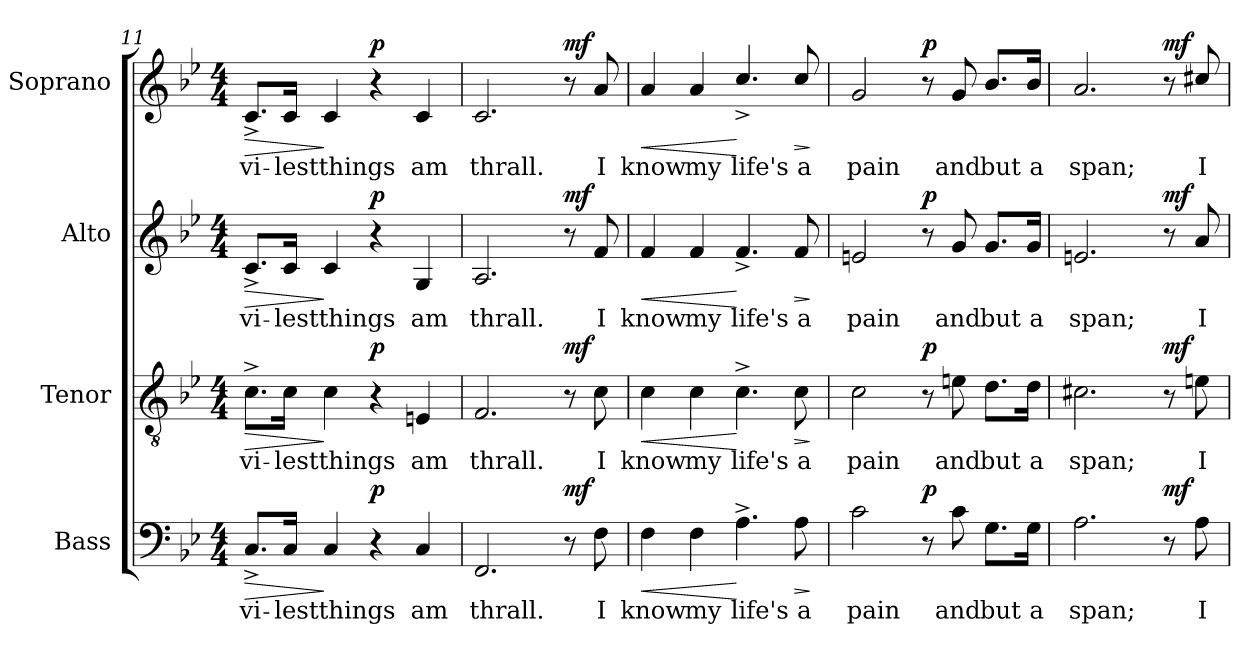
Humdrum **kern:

**kern	**text	**dynam	**kern	**text	**dynam	**kern	**text	**dynam	**kern	**text	**dynam
*part4	*part4	*part4	*part3	*part3	*part3	*part2	*part2	*part2	*part1	*part1	*part1
*staff4	*staff4	*staff4	*staff3	*staff3	*staff3	*staff2	*staff2	*staff2	*staff1	*staff1	*staff1
*I"Bass	*	*	*I"Tenor	*	*	*I"Alto	*	*	*I"Soprano	*	*
*I'B.	*	*	*I'T.	*	*	*I'A.	*	*	*I'S.	*	*
*clefF4	*	*	*clefGv2	*	*	*clefG2	*	*	*clefG2	*	*
*	*	*	*ITrd7c12	*	*	*	*	*	*	*	*
*k[b-e-]	*	*	*k[b-e-]	*	*	*k[b-e-]	*	*	*k[b-e-]	*	*
*B-:	*	*	*B-:	*	*	*B-:	*	*	*B-:	*	*
*M4/4	*	*	*M4/4	*	*	*M4/4	*	*	*M4/4	*	*
=11	=11	=11	=11	=11	=11	=11	=11	=11	=11	=11	=11
!	!LO:LY:b:color=#000000	!LO:HP:b	!	!	!	!	!	!	!	!	!
!	!	!	!	!LO:LY:b:color=#000000	!LO:HP:b	!	!	!	!	!	!
!	!	!	!	!	!	!	!LO:LY:b:color=#000000	!LO:HP:b	!	!	!
!	!	!	!	!	!	!	!	!	!	!LO:LY:b:color=#000000	!LO:HP:b
8.C^i/L	vi-	>	8.C^i\L	vi-	>	8.c^i/L	vi-	>	8.c^i/L	vi-	>
!	!LO:LY:b:color=#000000	!	!	!	!	!	!	!	!	!	!
!	!	!	!	!LO:LY:b:color=#000000	!	!	!	!	!	!	!
!	!	!	!	!	!	!	!LO:LY:b:color=#000000	!	!	!	!
!	!	!	!	!	!	!	!	!	!	!LO:LY:b:color=#000000	!
16Ci/Jk	-lest	.	16Ci\Jk	-lest	.	16ci/Jk	-lest	.	16ci/Jk	-lest	.
!	!LO:LY:b:color=#000000	!	!	!	!	!	!	!	!	!	!
!	!	!	!	!LO:LY:b:color=#000000	!	!	!	!	!	!	!
!	!	!	!	!	!	!	!LO:LY:b:color=#000000	!	!	!	!
!	!	!	!	!	!	!	!	!	!	!LO:LY:b:color=#000000	!
4Ci/	things	]	4Ci\	things	]	4ci/	things	]	4ci/	things	]
4r	.	p	4r	.	p	4r	.	p	4r	.	p
!	!LO:LY:b:color=#000000	!	!	!	!	!	!	!	!	!	!
!	!	!	!	!LO:LY:b:color=#000000	!	!	!	!	!	!	!
!	!	!	!	!	!	!	!LO:LY:b:color=#000000	!	!	!	!
!	!	!	!	!	!	!	!	!	!	!LO:LY:b:color=#000000	!
4Ci/	am	.	4EEni/	am	.	4Gi/	am	.	4ci/	am	.
=12	=12	=12	=12	=12	=12	=12	=12	=12	=12	=12	=12
!	!LO:LY:b:color=#000000	!	!	!	!	!	!	!	!	!	!
!	!	!	!	!LO:LY:b:color=#000000	!	!	!	!	!	!	!
!	!	!	!	!	!	!	!LO:LY:b:color=#000000	!	!	!	!
!	!	!	!	!	!	!	!	!	!	!LO:LY:b:color=#000000	!
2.FFi/	thrall.	.	2.FFi/	thrall.	.	2.Ai/	thrall.	.	2.ci/	thrall.	.
8r	.	mf	8r	.	mf	8r	.	mf	8r	.	mf
!	!LO:LY:b:color=#000000	!	!	!	!	!	!	!	!	!	!
!	!	!	!	!LO:LY:b:color=#000000	!	!	!	!	!	!	!
!	!	!	!	!	!	!	!LO:LY:b:color=#000000	!	!	!	!
!	!	!	!	!	!	!	!	!	!	!LO:LY:b:color=#000000	!
8Fi\	I	.	8Ci\	I	.	8fi/	I	.	8ai/	I	.
!!LO:PB:g=z
=13	=13	=13	=13	=13	=13	=13	=13	=13	=13	=13	=13
!	!LO:LY:b:color=#000000	!LO:HP:b	!	!	!	!	!	!	!	!	!
!	!	!	!	!LO:LY:b:color=#000000	!LO:HP:b	!	!	!	!	!	!
!	!	!	!	!	!	!	!LO:LY:b:color=#000000	!LO:HP:b	!	!	!
!	!	!	!	!	!	!	!	!	!	!LO:LY:b:color=#000000	!LO:HP:b
4Fi\	know	<	4Ci\	know	<	4fi/	know	<	4ai/	know	<
!	!LO:LY:b:color=#000000	!	!	!	!	!	!	!	!	!	!
!	!	!	!	!LO:LY:b:color=#000000	!	!	!	!	!	!	!
!	!	!	!	!	!	!	!LO:LY:b:color=#000000	!	!	!	!
!	!	!	!	!	!	!	!	!	!	!LO:LY:b:color=#000000	!
4Fi\	my	.	4Ci\	my	.	4fi/	my	.	4ai/	my	.
!	!LO:LY:b:color=#000000	!	!	!	!	!	!	!	!	!	!
!	!	!	!	!LO:LY:b:color=#000000	!	!	!	!	!	!	!
!	!	!	!	!	!	!	!LO:LY:b:color=#000000	!	!	!	!
!	!	!	!	!	!	!	!	!	!	!LO:LY:b:color=#000000	!
4.A^i\	life's	[	4.C^i\	life's	[	4.f^i/	life's	[	4.cc^i/	life's	[
!	!LO:LY:b:color=#000000	!LO:HP:b	!	!	!	!	!	!	!	!	!
!	!	!	!	!LO:LY:b:color=#000000	!LO:HP:b	!	!	!	!	!	!
!	!	!	!	!	!	!	!LO:LY:b:color=#000000	!LO:HP:b	!	!	!
!	!	!	!	!	!	!	!	!	!	!LO:LY:b:color=#000000	!LO:HP:b
8Ai\	a	>	8Ci\	a	>	8fi/	a	>	8cci/	a	>
.	.	]	.	.	]	.	.	]	.	.	]
=14	=14	=14	=14	=14	=14	=14	=14	=14	=14	=14	=14
!	!LO:LY:b:color=#000000	!	!	!	!	!	!	!	!	!	!
!	!	!	!	!LO:LY:b:color=#000000	!	!	!	!	!	!	!
!	!	!	!	!	!	!	!LO:LY:b:color=#000000	!	!	!	!
!	!	!	!	!	!	!	!	!	!	!LO:LY:b:color=#000000	!
2ci\	pain	.	2Ci\	pain	.	2eni/	pain	.	2gi/	pain	.
8r	.	p	8r	.	p	8r	.	p	8r	.	p
!	!LO:LY:b:color=#000000	!	!	!	!	!	!	!	!	!	!
!	!	!	!	!LO:LY:b:color=#000000	!	!	!	!	!	!	!
!	!	!	!	!	!	!	!LO:LY:b:color=#000000	!	!	!	!
!	!	!	!	!	!	!	!	!	!	!LO:LY:b:color=#000000	!
8ci\	and	.	8Eni\	and	.	8gi/	and	.	8gi/	and	.
!	!LO:LY:b:color=#000000	!	!	!	!	!	!	!	!	!	!
!	!	!	!	!LO:LY:b:color=#000000	!	!	!	!	!	!	!
!	!	!	!	!	!	!	!LO:LY:b:color=#000000	!	!	!	!
!	!	!	!	!	!	!	!	!	!	!LO:LY:b:color=#000000	!
8.Gi\L	but	.	8.Di\L	but	.	8.gi/L	but	.	8.b-i/L	but	.
!	!LO:LY:b:color=#000000	!	!	!	!	!	!	!	!	!	!
!	!	!	!	!LO:LY:b:color=#000000	!	!	!	!	!	!	!
!	!	!	!	!	!	!	!LO:LY:b:color=#000000	!	!	!	!
!	!	!	!	!	!	!	!	!	!	!LO:LY:b:color=#000000	!
16Gi\Jk	a	.	16Di\Jk	a	.	16gi/Jk	a	.	16b-i/Jk	a	.
=15	=15	=15	=15	=15	=15	=15	=15	=15	=15	=15	=15
!	!LO:LY:b:color=#000000	!	!	!	!	!	!	!	!	!	!
!	!	!	!	!LO:LY:b:color=#000000	!	!	!	!	!	!	!
!	!	!	!	!	!	!	!LO:LY:b:color=#000000	!	!	!	!
!	!	!	!	!	!	!	!	!	!	!LO:LY:b:color=#000000	!
2.Ai\	span;	.	2.C#Xi\	span;	.	2.eni/	span;	.	2.ai/	span;	.
8r	.	mf	8r	.	mf	8r	.	mf	8r	.	mf
!	!LO:LY:b:color=#000000	!	!	!	!	!	!	!	!	!	!
!	!	!	!	!LO:LY:b:color=#000000	!	!	!	!	!	!	!
!	!	!	!	!	!	!	!LO:LY:b:color=#000000	!	!	!	!
!	!	!	!	!	!	!	!	!	!	!LO:LY:b:color=#000000	!
8Ai\	I	.	8Eni\	I	.	8ai/	I	.	8cc#Xi/	I	.
=	=	=	=	=	=	=	=	=	=	=	=
*-	*-	*-	*-	*-	*-	*-	*-	*-	*-	*-	*-
